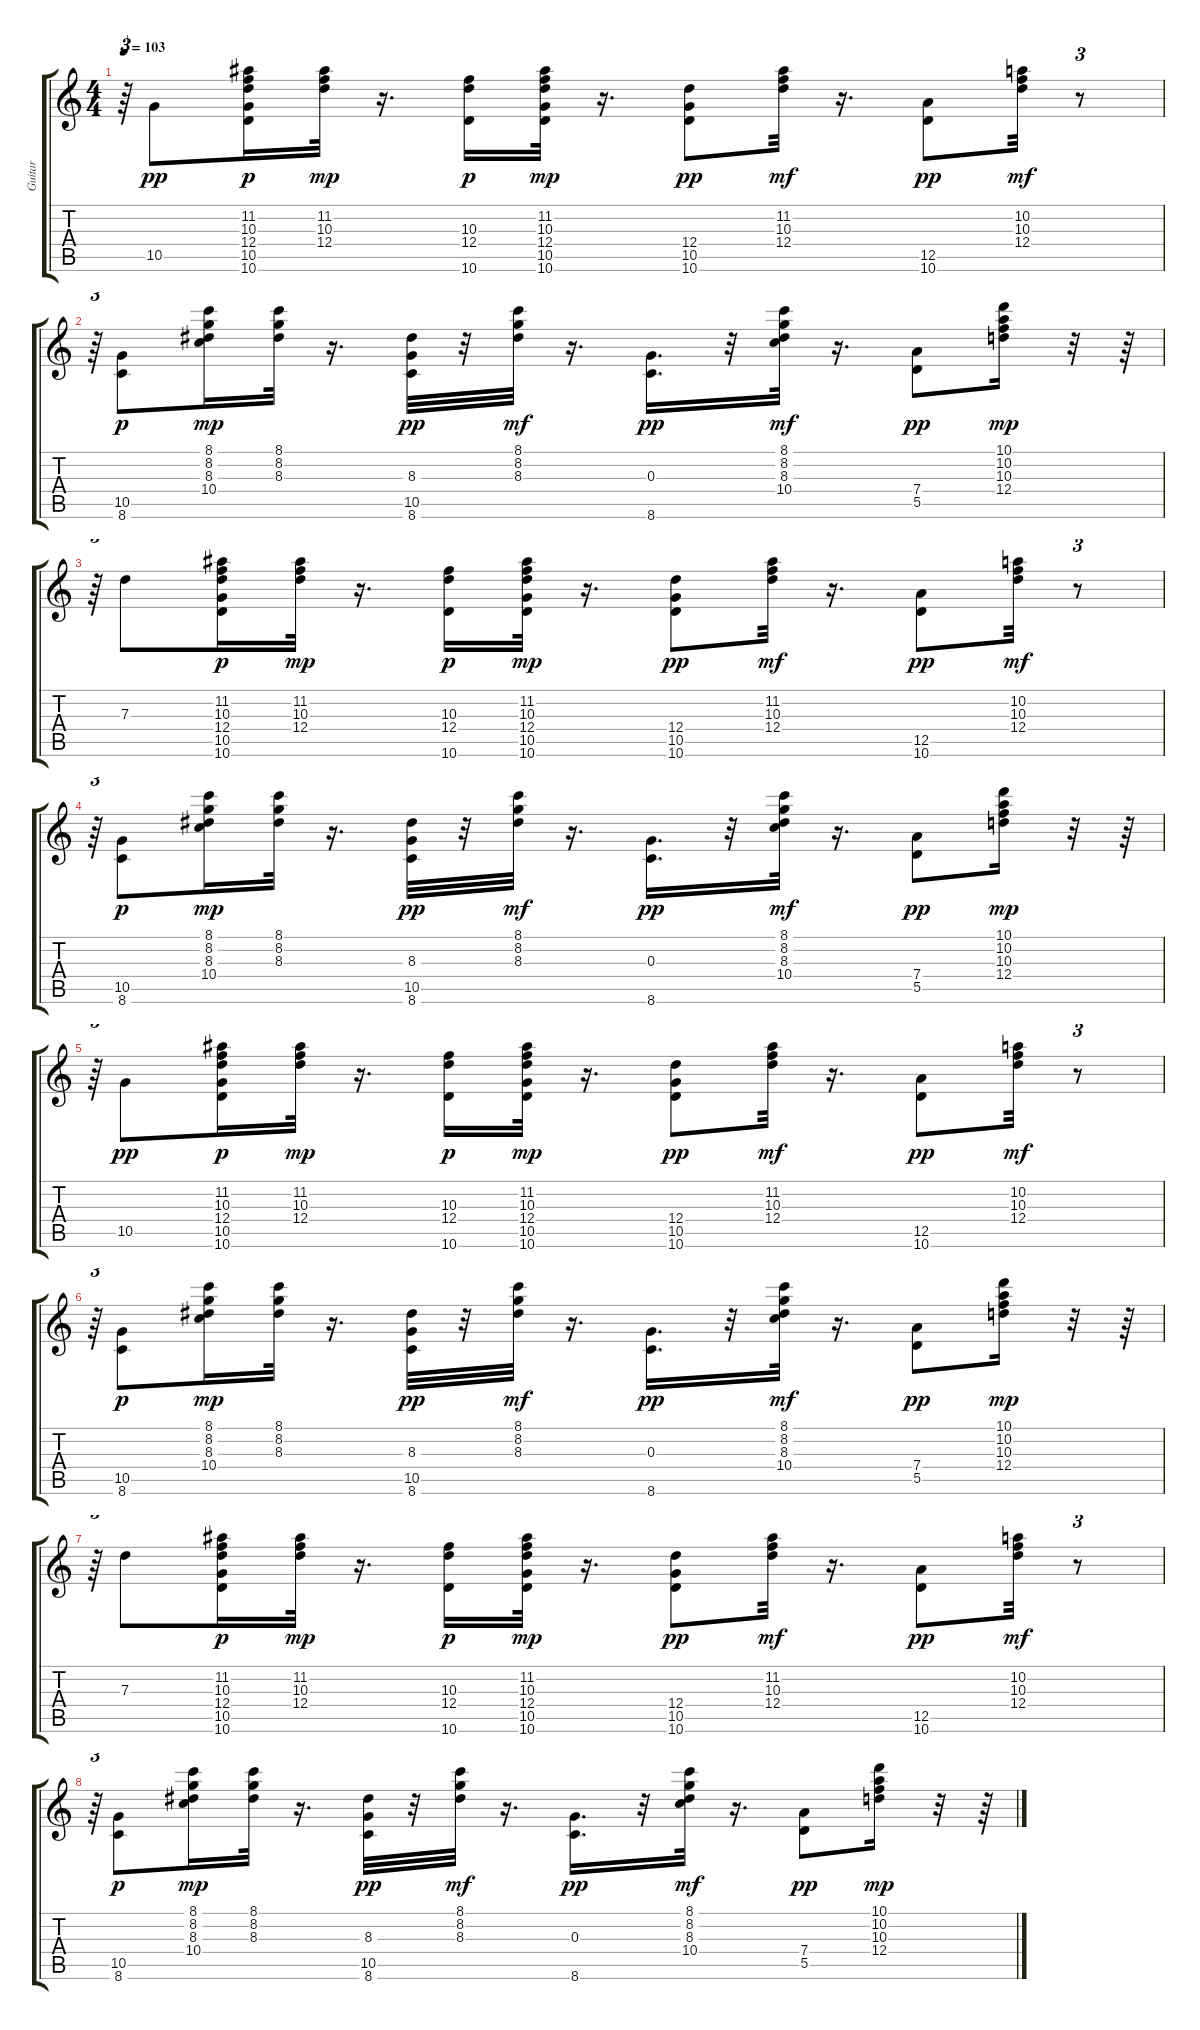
\track ("Guitar" "Guitar") {instrument acousticguitarsteel}
\staff {score tabs}
\tuning (E4 B3 G3 D3 A2 E2) {hide}
\ts (4 4)
\tempo 103
\clef g2
\ks c
r.64{tu (3 2) dy mp} 10.5.8{dy pp} (11.2 10.3 12.4 10.5 10.6).16{dy p} (11.2 10.3 12.4).32{dy mp} r.16{d} (10.3 12.4 10.6).16{dy p} (11.2 10.3 12.4 10.5 10.6).32{dy mp} r.16{d} (12.4 10.5 10.6).8{dy pp} (11.2 10.3 12.4).32{dy mf} r.16{d} (12.5 10.6).8{dy pp} (10.2 10.3 12.4).32{dy mf} r.8{tu (3 2)} |
r.64{tu (3 2)} (10.5 8.6).8{dy p} (8.1 8.2 8.3 10.4).16{dy mp} (8.1 8.2 8.3).32 r.16{d} (8.3 10.5 8.6).32{dy pp} r.32 (8.1 8.2 8.3).32{dy mf} r.16{d} (0.3 8.6).16{d dy pp} r.32 (8.1 8.2 8.3 10.4).32{dy mf} r.16{d} (7.4 5.5).8{dy pp} (10.1 10.2 10.3 12.4).16{dy mp} r.32 r.64 |
r.64{tu (3 2)} 7.3.8 (11.2 10.3 12.4 10.5 10.6).16{dy p} (11.2 10.3 12.4).32{dy mp} r.16{d} (10.3 12.4 10.6).16{dy p} (11.2 10.3 12.4 10.5 10.6).32{dy mp} r.16{d} (12.4 10.5 10.6).8{dy pp} (11.2 10.3 12.4).32{dy mf} r.16{d} (12.5 10.6).8{dy pp} (10.2 10.3 12.4).32{dy mf} r.8{tu (3 2)} |
r.64{tu (3 2)} (10.5 8.6).8{dy p} (8.1 8.2 8.3 10.4).16{dy mp} (8.1 8.2 8.3).32 r.16{d} (8.3 10.5 8.6).32{dy pp} r.32 (8.1 8.2 8.3).32{dy mf} r.16{d} (0.3 8.6).16{d dy pp} r.32 (8.1 8.2 8.3 10.4).32{dy mf} r.16{d} (7.4 5.5).8{dy pp} (10.1 10.2 10.3 12.4).16{dy mp} r.32 r.64 |
r.64{tu (3 2)} 10.5.8{dy pp} (11.2 10.3 12.4 10.5 10.6).16{dy p} (11.2 10.3 12.4).32{dy mp} r.16{d} (10.3 12.4 10.6).16{dy p} (11.2 10.3 12.4 10.5 10.6).32{dy mp} r.16{d} (12.4 10.5 10.6).8{dy pp} (11.2 10.3 12.4).32{dy mf} r.16{d} (12.5 10.6).8{dy pp} (10.2 10.3 12.4).32{dy mf} r.8{tu (3 2)} |
r.64{tu (3 2)} (10.5 8.6).8{dy p} (8.1 8.2 8.3 10.4).16{dy mp} (8.1 8.2 8.3).32 r.16{d} (8.3 10.5 8.6).32{dy pp} r.32 (8.1 8.2 8.3).32{dy mf} r.16{d} (0.3 8.6).16{d dy pp} r.32 (8.1 8.2 8.3 10.4).32{dy mf} r.16{d} (7.4 5.5).8{dy pp} (10.1 10.2 10.3 12.4).16{dy mp} r.32 r.64 |
r.64{tu (3 2)} 7.3.8 (11.2 10.3 12.4 10.5 10.6).16{dy p} (11.2 10.3 12.4).32{dy mp} r.16{d} (10.3 12.4 10.6).16{dy p} (11.2 10.3 12.4 10.5 10.6).32{dy mp} r.16{d} (12.4 10.5 10.6).8{dy pp} (11.2 10.3 12.4).32{dy mf} r.16{d} (12.5 10.6).8{dy pp} (10.2 10.3 12.4).32{dy mf} r.8{tu (3 2)} |
r.64{tu (3 2)} (10.5 8.6).8{dy p} (8.1 8.2 8.3 10.4).16{dy mp} (8.1 8.2 8.3).32 r.16{d} (8.3 10.5 8.6).32{dy pp} r.32 (8.1 8.2 8.3).32{dy mf} r.16{d} (0.3 8.6).16{d dy pp} r.32 (8.1 8.2 8.3 10.4).32{dy mf} r.16{d} (7.4 5.5).8{dy pp} (10.1 10.2 10.3 12.4).16{dy mp} r.32 r.64
